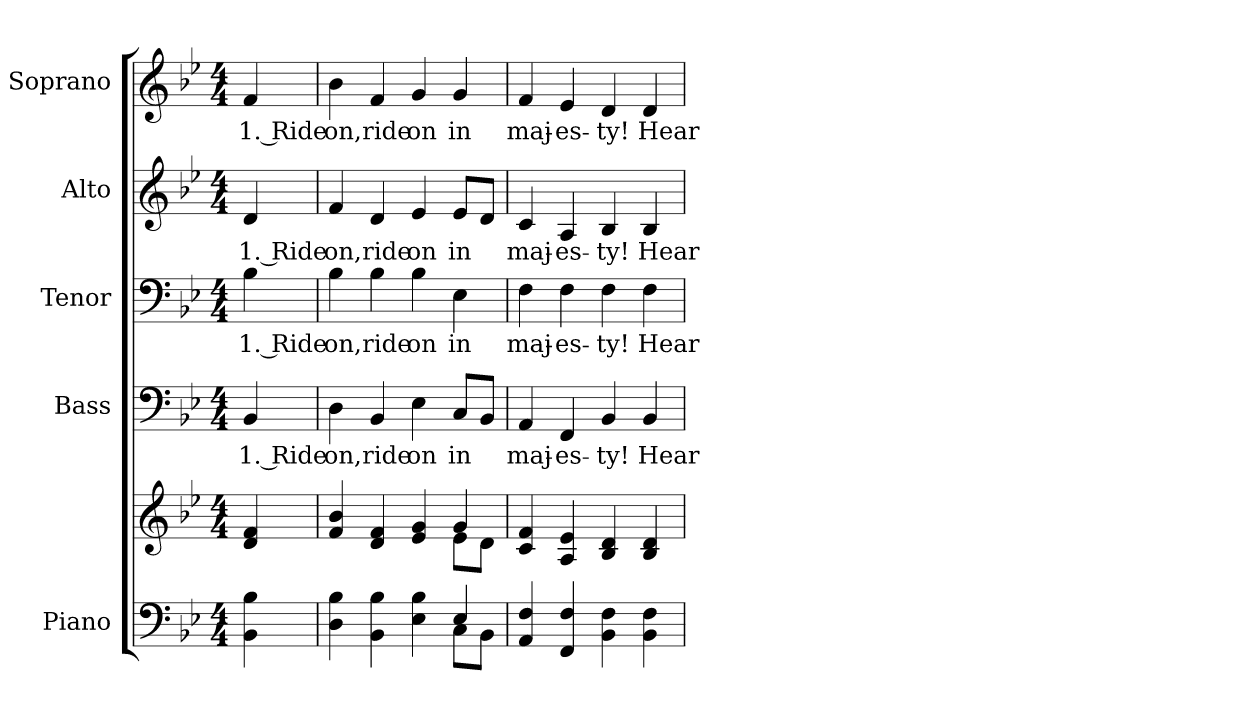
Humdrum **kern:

**kern	**kern	**kern	**text	**kern	**text	**kern	**text	**kern	**text
*part5	*part5	*part4	*part4	*part3	*part3	*part2	*part2	*part1	*part1
*staff6	*staff5	*staff4	*staff4	*staff3	*staff3	*staff2	*staff2	*staff1	*staff1
*I"Piano	*	*I"Bass	*	*I"Tenor	*	*I"Alto	*	*I"Soprano	*
*I'Pno.	*	*I'B.	*	*I'T.	*	*I'A.	*	*I'S.	*
!!LO:PB:g=z
*clefF4	*clefG2	*clefF4	*	*clefF4	*	*clefG2	*	*clefG2	*
*k[b-e-]	*k[b-e-]	*k[b-e-]	*	*k[b-e-]	*	*k[b-e-]	*	*k[b-e-]	*
*B-:	*B-:	*B-:	*	*B-:	*	*B-:	*	*B-:	*
*M4/4	*M4/4	*M4/4	*	*M4/4	*	*M4/4	*	*M4/4	*
*MM130	*MM130	*MM130	*	*MM130	*	*MM130	*	*MM130	*
=	=	=	=	=	=	=	=	=	=
!	!	!	!LO:LY:b:color=#000000	!	!	!	!	!	!
!	!	!	!	!	!LO:LY:b:color=#000000	!	!	!	!
!	!	!	!	!	!	!	!LO:LY:b:color=#000000	!	!
!	!	!	!	!	!	!	!	!	!LO:LY:b:color=#000000
4BB-i\ 4B-i	4di/ 4fi	4BB-i/	1. Ride	4B-i\	1. Ride	4di/	1. Ride	4fi/	1. Ride
=1	=1	=1	=1	=1	=1	=1	=1	=1	=1
*^	*^	*	*	*	*	*	*	*	*
!	!	!	!	!	!LO:LY:b:color=#000000	!	!	!	!	!	!
!	!	!	!	!	!	!	!LO:LY:b:color=#000000	!	!	!	!
!	!	!	!	!	!	!	!	!	!LO:LY:b:color=#000000	!	!
!	!	!	!	!	!	!	!	!	!	!	!LO:LY:b:color=#000000
4Di\ 4B-i	2ryy	4fi/ 4b-i	2ryy	4Di\	on,	4B-i\	on,	4fi/	on,	4b-i\	on,
!	!	!	!	!	!LO:LY:b:color=#000000	!	!	!	!	!	!
!	!	!	!	!	!	!	!LO:LY:b:color=#000000	!	!	!	!
!	!	!	!	!	!	!	!	!	!LO:LY:b:color=#000000	!	!
!	!	!	!	!	!	!	!	!	!	!	!LO:LY:b:color=#000000
4BB-i\ 4B-i	.	4di/ 4fi	.	4BB-i/	ride	4B-i\	ride	4di/	ride	4fi/	ride
!	!	!	!	!	!LO:LY:b:color=#000000	!	!	!	!	!	!
!	!	!	!	!	!	!	!LO:LY:b:color=#000000	!	!	!	!
!	!	!	!	!	!	!	!	!	!LO:LY:b:color=#000000	!	!
!	!	!	!	!	!	!	!	!	!	!	!LO:LY:b:color=#000000
4E-i\ 4B-i	4ryy	4e-i/ 4gi	4ryy	4E-i\	on	4B-i\	on	4e-i/	on	4gi/	on
!	!	!	!	!	!LO:LY:b:color=#000000	!	!	!	!	!	!
!	!	!	!	!	!	!	!LO:LY:b:color=#000000	!	!	!	!
!	!	!	!	!	!	!	!	!	!LO:LY:b:color=#000000	!	!
!	!	!	!	!	!	!	!	!	!	!	!LO:LY:b:color=#000000
4E-i/	8Ci\L	4gi/	8e-i\L	8Ci/L	in	4E-i\	in	8e-i/L	in	4gi/	in
.	8BB-i\J	.	8di\J	8BB-i/J	.	.	.	8di/J	.	.	.
*v	*v	*	*	*	*	*	*	*	*	*	*
*	*v	*v	*	*	*	*	*	*	*	*
=2	=2	=2	=2	=2	=2	=2	=2	=2	=2
*^	*^	*	*	*	*	*	*	*	*
!	!	!	!	!	!LO:LY:b:color=#000000	!	!	!	!	!	!
*v	*v	*	*	*	*	*	*	*	*	*	*
*	*v	*v	*	*	*	*	*	*	*	*
*^	*^	*	*	*	*	*	*	*	*
!	!	!	!	!	!	!	!LO:LY:b:color=#000000	!	!	!	!
*v	*v	*	*	*	*	*	*	*	*	*	*
*	*v	*v	*	*	*	*	*	*	*	*
*^	*^	*	*	*	*	*	*	*	*
!	!	!	!	!	!	!	!	!	!LO:LY:b:color=#000000	!	!
*v	*v	*	*	*	*	*	*	*	*	*	*
*	*v	*v	*	*	*	*	*	*	*	*
*^	*^	*	*	*	*	*	*	*	*
!	!	!	!	!	!	!	!	!	!	!	!LO:LY:b:color=#000000
*v	*v	*	*	*	*	*	*	*	*	*	*
*	*v	*v	*	*	*	*	*	*	*	*
4AAi/ 4Fi	4ci/ 4fi	4AAi/	maj-	4Fi\	maj-	4ci/	maj-	4fi/	maj-
!	!	!	!LO:LY:b:color=#000000	!	!	!	!	!	!
!	!	!	!	!	!LO:LY:b:color=#000000	!	!	!	!
!	!	!	!	!	!	!	!LO:LY:b:color=#000000	!	!
!	!	!	!	!	!	!	!	!	!LO:LY:b:color=#000000
4FFi/ 4Fi	4Ai/ 4e-i	4FFi/	-es-	4Fi\	-es-	4Ai/	-es-	4e-i/	-es-
!	!	!	!LO:LY:b:color=#000000	!	!	!	!	!	!
!	!	!	!	!	!LO:LY:b:color=#000000	!	!	!	!
!	!	!	!	!	!	!	!LO:LY:b:color=#000000	!	!
!	!	!	!	!	!	!	!	!	!LO:LY:b:color=#000000
4BB-i\ 4Fi	4B-i/ 4di	4BB-i/	-ty!	4Fi\	-ty!	4B-i/	-ty!	4di/	-ty!
!	!	!	!LO:LY:b:color=#000000	!	!	!	!	!	!
!	!	!	!	!	!LO:LY:b:color=#000000	!	!	!	!
!	!	!	!	!	!	!	!LO:LY:b:color=#000000	!	!
!	!	!	!	!	!	!	!	!	!LO:LY:b:color=#000000
4BB-i\ 4Fi	4B-i/ 4di	4BB-i/	Hear	4Fi\	Hear	4B-i/	Hear	4di/	Hear
=	=	=	=	=	=	=	=	=	=
*-	*-	*-	*-	*-	*-	*-	*-	*-	*-
